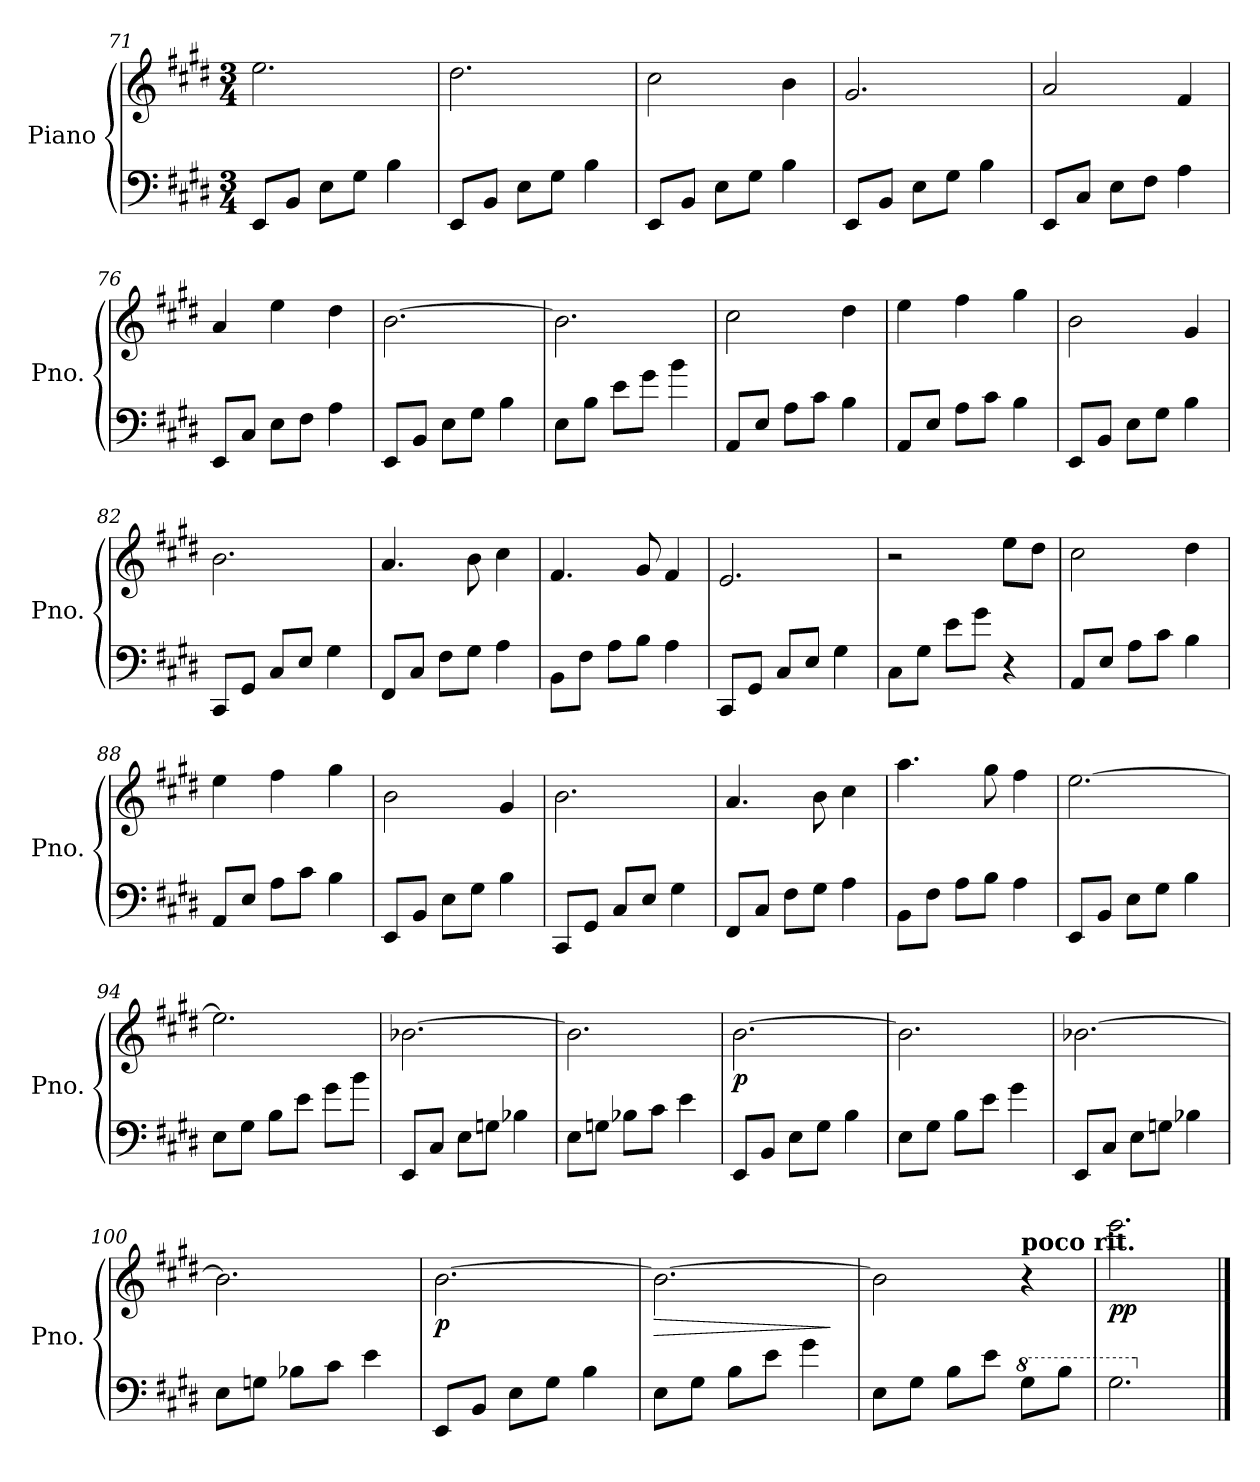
**kern	**kern	**dynam
*part1	*part1	*part1
*staff2	*staff1	*staff1/2
*I"Piano	*	*
*I'Pno.	*	*
*clefF4	*clefG2	*
*k[f#c#g#d#]	*k[f#c#g#d#]	*
*M3/4	*M3/4	*
*MM84	*MM84	*
=71	=71	=71
8EE/L	2.ee\	.
8BB/J	.	.
8E\L	.	.
8G#\J	.	.
4B\	.	.
=72	=72	=72
8EE/L	2.dd#\	.
8BB/J	.	.
8E\L	.	.
8G#\J	.	.
4B\	.	.
=73	=73	=73
8EE/L	2cc#\	.
8BB/J	.	.
8E\L	.	.
8G#\J	.	.
4B\	4b\	.
=74	=74	=74
8EE/L	2.g#/	.
8BB/J	.	.
8E\L	.	.
8G#\J	.	.
4B\	.	.
=75	=75	=75
8EE/L	2a/	.
8C#/J	.	.
8E\L	.	.
8F#\J	.	.
4A\	4f#/	.
=76	=76	=76
8EE/L	4a/	.
8C#/J	.	.
8E\L	4ee\	.
8F#\J	.	.
4A\	4dd#\	.
!!LO:PB:g=z
=77	=77	=77
8EE/L	[2.b\	.
8BB/J	.	.
8E\L	.	.
8G#\J	.	.
4B\	.	.
=78	=78	=78
8E\L	2.b\]	.
8B\J	.	.
8e\L	.	.
8g#\J	.	.
4b\	.	.
=79	=79	=79
8AA/L	2cc#\	.
8E/J	.	.
8A\L	.	.
8c#\J	.	.
4B\	4dd#\	.
=80	=80	=80
8AA/L	4ee\	.
8E/J	.	.
8A\L	4ff#\	.
8c#\J	.	.
4B\	4gg#\	.
=81	=81	=81
8EE/L	2b\	.
8BB/J	.	.
8E\L	.	.
8G#\J	.	.
4B\	4g#/	.
=82	=82	=82
8CC#/L	2.b\	.
8GG#/J	.	.
8C#/L	.	.
8E/J	.	.
4G#\	.	.
!!LO:LB:g=z
=83	=83	=83
8FF#/L	4.a/	.
8C#/J	.	.
8F#\L	.	.
8G#\J	8b\	.
4A\	4cc#\	.
=84	=84	=84
8BB\L	4.f#/	.
8F#\J	.	.
8A\L	.	.
8B\J	8g#/	.
4A\	4f#/	.
=85	=85	=85
8CC#/L	2.e/	.
8GG#/J	.	.
8C#/L	.	.
8E/J	.	.
4G#\	.	.
=86	=86	=86
8C#\L	2r	.
8G#\J	.	.
8e\L	.	.
8g#\J	.	.
4r	8ee\L	.
.	8dd#\J	.
=87	=87	=87
8AA/L	2cc#\	.
8E/J	.	.
8A\L	.	.
8c#\J	.	.
4B\	4dd#\	.
=88	=88	=88
8AA/L	4ee\	.
8E/J	.	.
8A\L	4ff#\	.
8c#\J	.	.
4B\	4gg#\	.
=89	=89	=89
8EE/L	2b\	.
8BB/J	.	.
8E\L	.	.
8G#\J	.	.
4B\	4g#/	.
!!LO:LB:g=z
=90	=90	=90
8CC#/L	2.b\	.
8GG#/J	.	.
8C#/L	.	.
8E/J	.	.
4G#\	.	.
=91	=91	=91
8FF#/L	4.a/	.
8C#/J	.	.
8F#\L	.	.
8G#\J	8b\	.
4A\	4cc#\	.
=92	=92	=92
8BB\L	4.aa\	.
8F#\J	.	.
8A\L	.	.
8B\J	8gg#\	.
4A\	4ff#\	.
=93	=93	=93
8EE/L	[2.ee\	.
8BB/J	.	.
8E\L	.	.
8G#\J	.	.
4B\	.	.
=94	=94	=94
8E\L	2.ee\]	.
8G#\J	.	.
8B\L	.	.
8e\J	.	.
8g#\L	.	.
8b\J	.	.
!!LO:LB:g=z
=95	=95	=95
*	*MM84	*
8EE/L	[2.b-X\	.
8C#/J	.	.
8E\L	.	.
8Gn\J	.	.
4B-X\	.	.
=96	=96	=96
8E\L	2.b-\]	.
8Gn\J	.	.
8B-X\L	.	.
8c#\J	.	.
4e\	.	.
=97	=97	=97
!	!	!LO:DY:b
8EE/L	[2.b\	p
8BB/J	.	.
8E\L	.	.
8G#\J	.	.
4B\	.	.
=98	=98	=98
8E\L	2.b\]	.
8G#\J	.	.
8B\L	.	.
8e\J	.	.
4g#\	.	.
=99	=99	=99
8EE/L	[2.b-X\	.
8C#/J	.	.
8E\L	.	.
8Gn\J	.	.
4B-X\	.	.
=100	=100	=100
8E\L	2.b-\]	.
8Gn\J	.	.
8B-X\L	.	.
8c#\J	.	.
4e\	.	.
!!LO:LB:g=z
=101	=101	=101
!	!	!LO:DY:b
8EE/L	[2.b\	p
8BB/J	.	.
8E\L	.	.
8G#\J	.	.
4B\	.	.
=102	=102	=102
!	!	!LO:HP:b
8E\L	2.b\_	>
8G#\J	.	.
8B\L	.	.
8e\J	.	.
4g#\	.	.
.	.	]
=103	=103	=103
8E\L	2b\]	.
8G#\J	.	.
8B\L	.	.
8e\J	.	.
*8va	*	*
!	!LO:TX:a:B:t=poco rit.	!
8g#\L	4r	.
8b\J	.	.
=104	=104	=104
!	!	!LO:DY:b
2.g#\	2.eee\	pp
*X8va	*	*
==	==	==
*-	*-	*-
